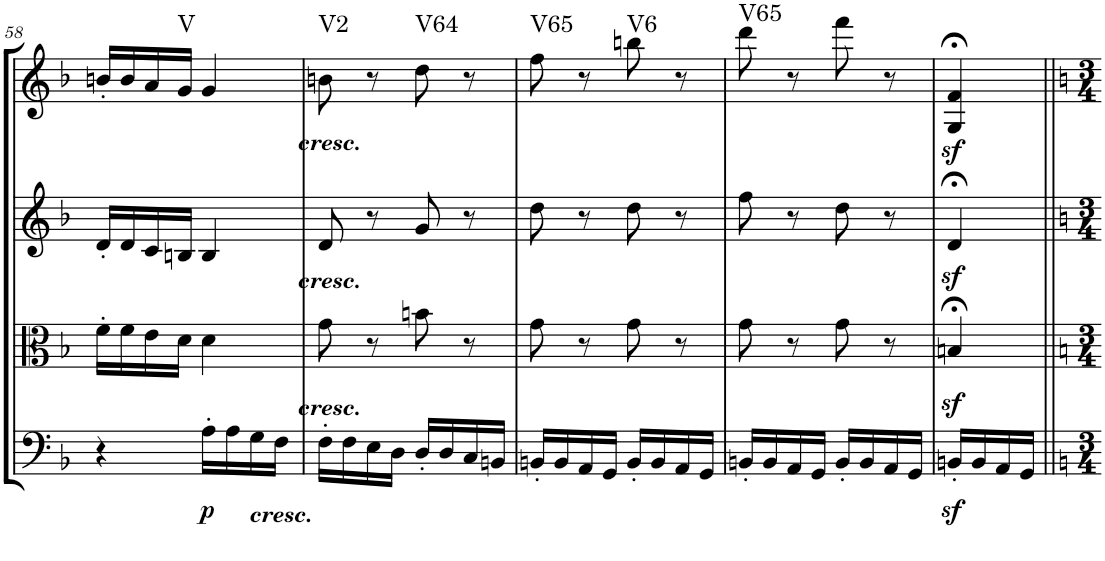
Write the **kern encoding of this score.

**kern	**dynam	**kern	**kern	**kern	**harte
*part4	*part4	*part3	*part2	*part1	*part1
*staff4	*staff4	*staff3	*staff2	*staff1	*
*I"Cello	*	*I"Viola	*I"2nd Violin	*I"1st Violin	*
*	*	*I'Vla	*I'Vln	*I'Vln	*
!!LO:PB:g=z
*clefF4	*	*clefC3	*clefG2	*clefG2	*
*k[b-]	*	*k[b-]	*k[b-]	*k[b-]	*
*F:	*	*F:	*F:	*F:	*
*M2/4	*	*M2/4	*M2/4	*M2/4	*
=58	=58	=58	=58	=58	=58
4r	.	16f'\LL	16d'/LL	16bn'/LL	.
.	.	16f\	16d/	16b/	.
.	.	16e\	16c/	16a/	.
!	!	!	!	!	!LO:H:kt=V
.	.	16d\JJ	16Bn/JJ	16g/JJ	N
!	!LO:DY:b	!	!	!	!
16A'\LL	p	4d\	4B/	4g/	.
16A\	.	.	.	.	.
!LO:TX:b:Bi:t=cresc.	!	!	!	!	!
16G\	.	.	.	.	.
16F\JJ	.	.	.	.	.
!	!	!	!	!LO:TX:b:Bi:t=cresc.	!
!	!	!	!LO:TX:b:Bi:t=cresc.	!	!
!	!	!LO:TX:b:Bi:t=cresc.	!	!	!
=59	=59	=59	=59	=59	=59
!	!	!	!	!	!LO:H:kt=V2
16F'\LL	.	8g\	8d/	8bn\	N
16F\	.	.	.	.	.
16E\	.	8r	8r	8r	.
16D\JJ	.	.	.	.	.
!	!	!	!	!	!LO:H:kt=V64
16D'/LL	.	8bn\	8g/	8dd\	N
16D/	.	.	.	.	.
16C/	.	8r	8r	8r	.
16BBn/JJ	.	.	.	.	.
=60	=60	=60	=60	=60	=60
!	!	!	!	!	!LO:H:kt=V65
16BBn'/LL	.	8g\	8dd\	8ff\	N
16BB/	.	.	.	.	.
16AA/	.	8r	8r	8r	.
16GG/JJ	.	.	.	.	.
!	!	!	!	!	!LO:H:kt=V6
16BB'/LL	.	8g\	8dd\	8bbn\	N
16BB/	.	.	.	.	.
16AA/	.	8r	8r	8r	.
16GG/JJ	.	.	.	.	.
=61	=61	=61	=61	=61	=61
!	!	!	!	!	!LO:H:kt=V65
16BBn'/LL	.	8g\	8ff\	8ddd\	N
16BB/	.	.	.	.	.
16AA/	.	8r	8r	8r	.
16GG/JJ	.	.	.	.	.
16BB'/LL	.	8g\	8dd\	8fff\	.
16BB/	.	.	.	.	.
16AA/	.	8r	8r	8r	.
16GG/JJ	.	.	.	.	.
=62	=62	=62	=62	=62	=62
16BBnz<'/LL	.	4Bnz<;</	4dz>;</	4G/;< 4f/;<	.
16BB/	.	.	.	.	.
16AA/	.	.	.	.	.
16GG/JJ	.	.	.	.	.
=||	=||	=||	=||	=||	=||
*-	*-	*-	*-	*-	*-
